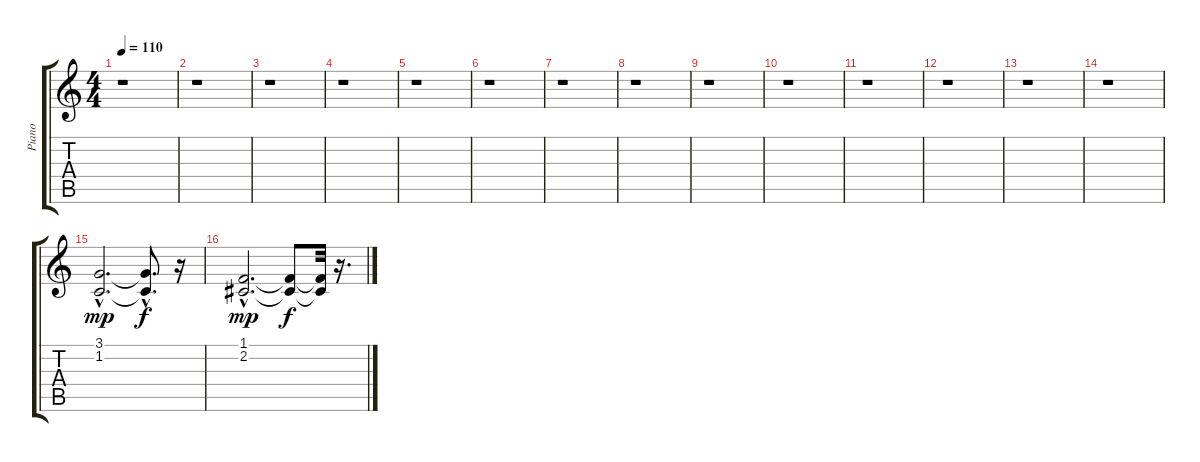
\track ("Piano" "Piano") {instrument electricpiano1}
\staff {score tabs}
\tuning (E4 B3 G3 D3 A2 E2) {hide}
\ts (4 4)
\tempo 110
\clef g2
\ks c
r.1{dy f} |
r.1 |
r.1 |
r.1 |
r.1 |
r.1 |
r.1 |
r.1 |
r.1 |
r.1 |
r.1 |
r.1 |
r.1 |
r.1 |
(3.1{hac} 1.2{hac}).2{d dy mp} (3.1{t} 1.2{hac t}).8{d dy f} r.16 |
(1.1{hac} 2.2{hac}).2{d dy mp} (1.1{t} 2.2{t}).8{dy f} (1.1{t} 2.2{t}).32 r.16{d}
